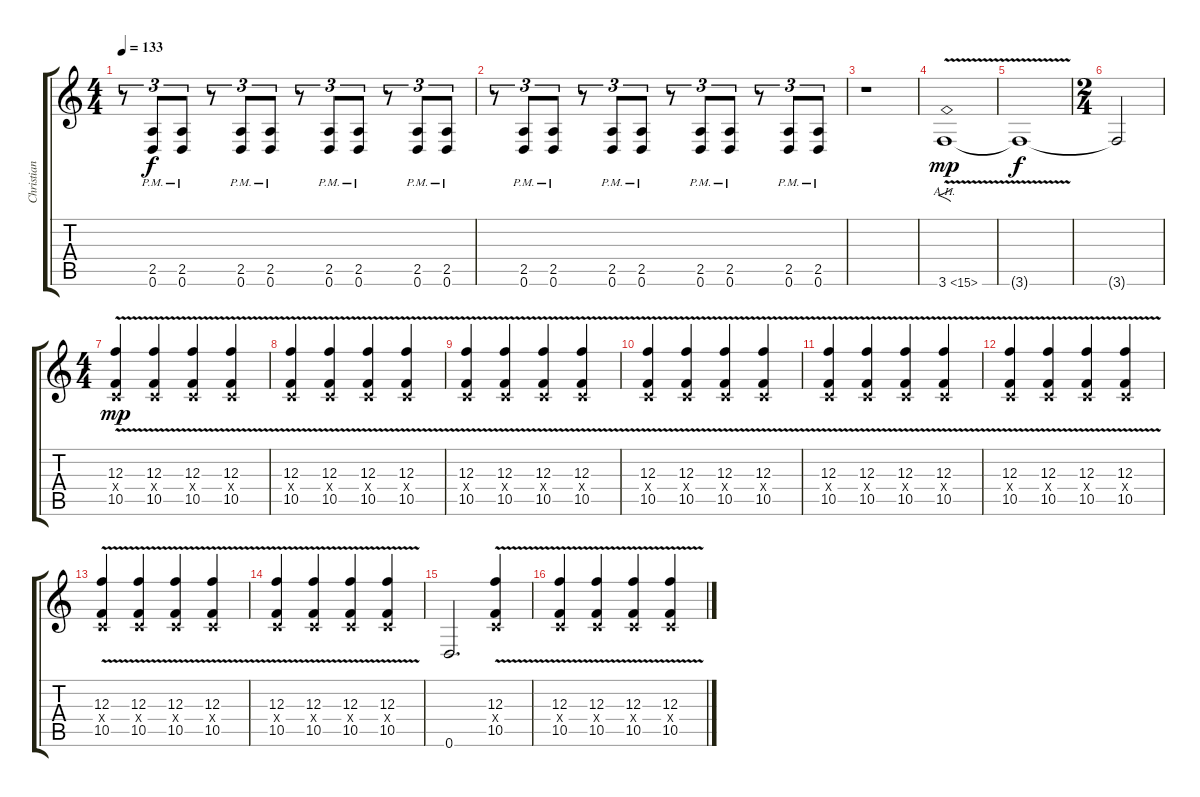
\track ("Christian" "Christian") {instrument distortionguitar}
\staff {score tabs}
\tuning (D4 A3 F3 C3 G2 D2) {hide}
\ts (4 4)
\tempo 133
\clef g2
\ks c
r.8{tu (3 2) dy p} (2.5{pm} 0.6{pm}).8{tu (3 2) dy f} (2.5{pm} 0.6{pm}).8{tu (3 2)} r.8{tu (3 2)} (2.5{pm} 0.6{pm}).8{tu (3 2)} (2.5{pm} 0.6{pm}).8{tu (3 2)} r.8{tu (3 2)} (2.5{pm} 0.6{pm}).8{tu (3 2)} (2.5{pm} 0.6{pm}).8{tu (3 2)} r.8{tu (3 2)} (2.5{pm} 0.6{pm}).8{tu (3 2)} (2.5{pm} 0.6{pm}).8{tu (3 2)} |
r.8{tu (3 2)} (2.5{pm} 0.6{pm}).8{tu (3 2)} (2.5{pm} 0.6{pm}).8{tu (3 2)} r.8{tu (3 2)} (2.5{pm} 0.6{pm}).8{tu (3 2)} (2.5{pm} 0.6{pm}).8{tu (3 2)} r.8{tu (3 2)} (2.5{pm} 0.6{pm}).8{tu (3 2)} (2.5{pm} 0.6{pm}).8{tu (3 2)} r.8{tu (3 2)} (2.5{pm} 0.6{pm}).8{tu (3 2)} (2.5{pm} 0.6{pm}).8{tu (3 2)} |
r.1 |
3.6{ah 12 v}.1{f dy mp instrument guitarharmonics} |
3.6{t}.1{dy f} |
\ts (2 4)
3.6{t}.2 |
\ts (4 4)
(12.3{v} 0.4{x} 10.5{v}).4{dy mp balance 8 instrument overdrivenguitar} (12.3{v} 0.4{x} 10.5{v}).4 (12.3{v} 0.4{x} 10.5{v}).4 (12.3{v} 0.4{x} 10.5{v}).4 |
(12.3{v} 0.4{x} 10.5{v}).4 (12.3{v} 0.4{x} 10.5{v}).4 (12.3{v} 0.4{x} 10.5{v}).4 (12.3{v} 0.4{x} 10.5{v}).4 |
(12.3{v} 0.4{x} 10.5{v}).4 (12.3{v} 0.4{x} 10.5{v}).4 (12.3{v} 0.4{x} 10.5{v}).4 (12.3{v} 0.4{x} 10.5{v}).4 |
(12.3{v} 0.4{x} 10.5{v}).4 (12.3{v} 0.4{x} 10.5{v}).4 (12.3{v} 0.4{x} 10.5{v}).4 (12.3{v} 0.4{x} 10.5{v}).4 |
(12.3{v} 0.4{x} 10.5{v}).4 (12.3{v} 0.4{x} 10.5{v}).4 (12.3{v} 0.4{x} 10.5{v}).4 (12.3{v} 0.4{x} 10.5{v}).4 |
(12.3{v} 0.4{x} 10.5{v}).4 (12.3{v} 0.4{x} 10.5{v}).4 (12.3{v} 0.4{x} 10.5{v}).4 (12.3{v} 0.4{x} 10.5{v}).4 |
(12.3{v} 0.4{x} 10.5{v}).4 (12.3{v} 0.4{x} 10.5{v}).4 (12.3{v} 0.4{x} 10.5{v}).4 (12.3{v} 0.4{x} 10.5{v}).4 |
(12.3{v} 0.4{x} 10.5{v}).4 (12.3{v} 0.4{x} 10.5{v}).4 (12.3{v} 0.4{x} 10.5{v}).4 (12.3{v} 0.4{x} 10.5{v}).4 |
0.6.2{d} (12.3{v} 0.4{x} 10.5{v}).4 |
(12.3{v} 0.4{x} 10.5{v}).4 (12.3{v} 0.4{x} 10.5{v}).4 (12.3{v} 0.4{x} 10.5{v}).4 (12.3{v} 0.4{x} 10.5{v}).4
